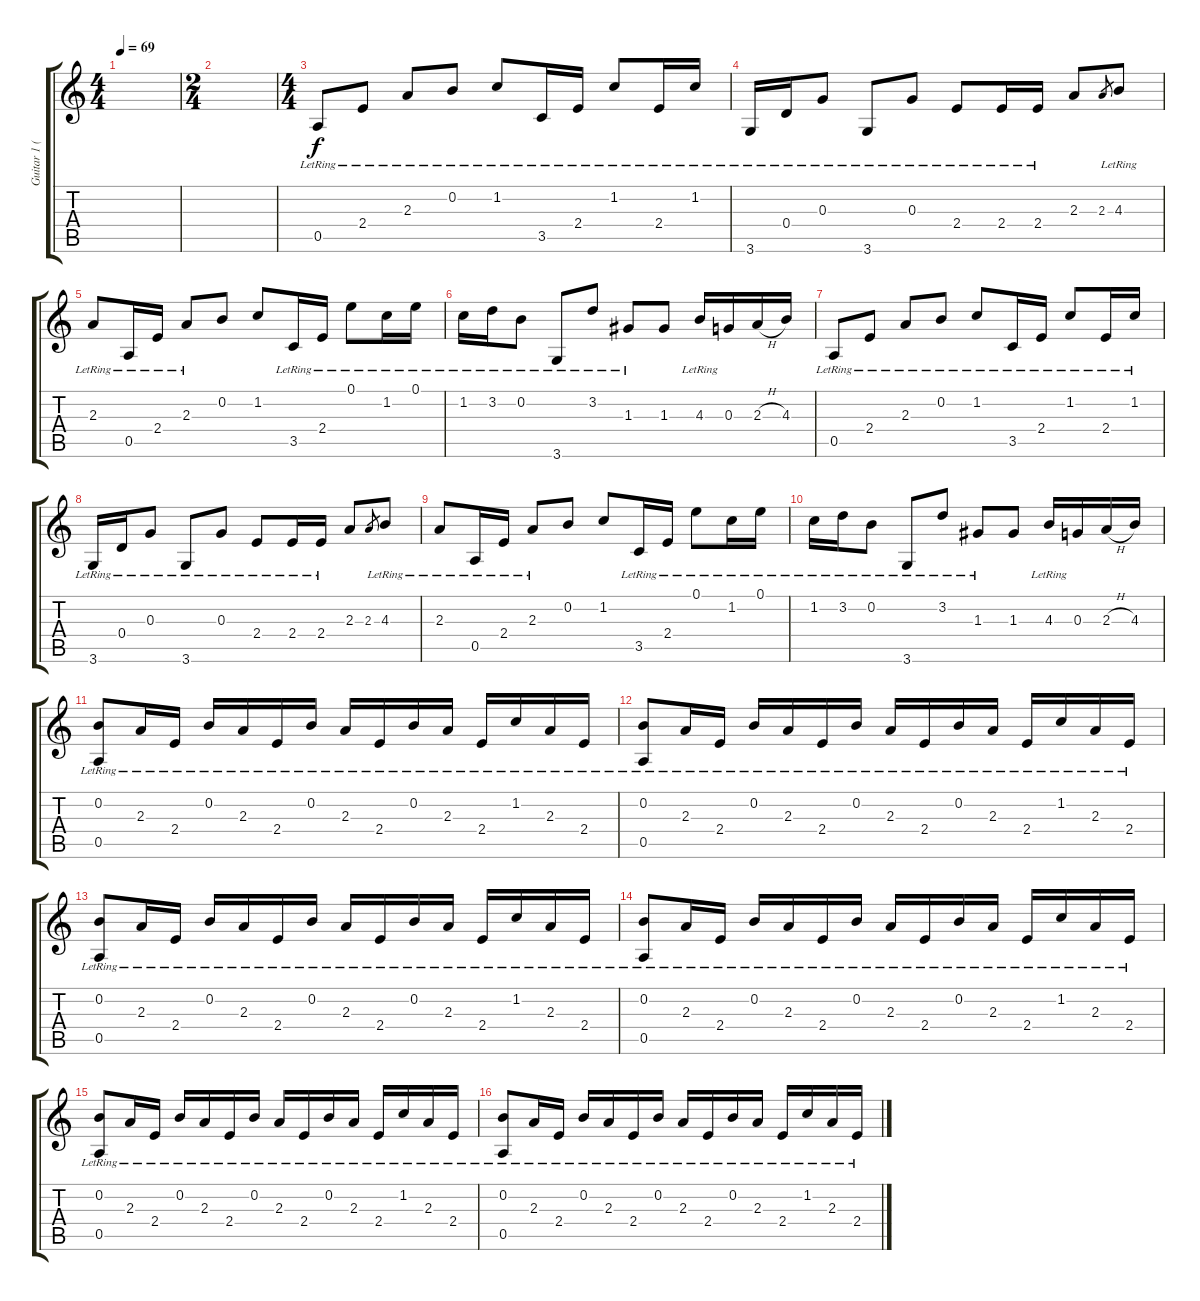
\track ("Guitar 1 (Acoustic)" "Guitar 1 (") {instrument acousticguitarnylon}
\staff {score tabs}
\tuning (E4 B3 G3 D3 A2 E2) {hide}
\ts (4 4)
\tempo 69
\clef g2
\ks c
|
\ts (2 4)
|
\ts (4 4)
0.5{lr}.8 2.4{lr}.8 2.3{lr}.8 0.2{lr}.8 1.2{lr}.8 3.5{lr}.16 2.4{lr}.16 1.2{lr}.8 2.4{lr}.16 1.2{lr}.16 |
3.6{lr}.16 0.4{lr}.16 0.3{lr}.8 3.6{lr}.8 0.3{lr}.8 2.4{lr}.8 2.4{lr}.16 2.4{lr}.16 2.3.8 2.3.8{gr} 4.3{lr}.8 |
2.3{lr}.8 0.5{lr}.16 2.4{lr}.16 2.3{lr}.8 0.2.8 1.2.8 3.5{lr}.16 2.4{lr}.16 0.1{lr}.8 1.2{lr}.16 0.1{lr}.16 |
1.2{lr}.16 3.2{lr}.16 0.2{lr}.8 3.6{lr}.8 3.2{lr}.8 1.3{lr}.8 1.3.8 4.3{lr}.16 0.3.16 2.3{h}.16 4.3.16 |
0.5{lr}.8 2.4{lr}.8 2.3{lr}.8 0.2{lr}.8 1.2{lr}.8 3.5{lr}.16 2.4{lr}.16 1.2{lr}.8 2.4{lr}.16 1.2{lr}.16 |
3.6{lr}.16 0.4{lr}.16 0.3{lr}.8 3.6{lr}.8 0.3{lr}.8 2.4{lr}.8 2.4{lr}.16 2.4{lr}.16 2.3.8 2.3.8{gr} 4.3{lr}.8 |
2.3{lr}.8 0.5{lr}.16 2.4{lr}.16 2.3{lr}.8 0.2.8 1.2.8 3.5{lr}.16 2.4{lr}.16 0.1{lr}.8 1.2{lr}.16 0.1{lr}.16 |
1.2{lr}.16 3.2{lr}.16 0.2{lr}.8 3.6{lr}.8 3.2{lr}.8 1.3{lr}.8 1.3.8 4.3{lr}.16 0.3.16 2.3{h}.16 4.3.16 |
(0.2{lr} 0.5{lr}).8 2.3{lr}.16 2.4{lr}.16 0.2{lr}.16 2.3{lr}.16 2.4{lr}.16 0.2{lr}.16 2.3{lr}.16 2.4{lr}.16 0.2{lr}.16 2.3{lr}.16 2.4{lr}.16 1.2{lr}.16 2.3{lr}.16 2.4{lr}.16 |
(0.2{lr} 0.5{lr}).8 2.3{lr}.16 2.4{lr}.16 0.2{lr}.16 2.3{lr}.16 2.4{lr}.16 0.2{lr}.16 2.3{lr}.16 2.4{lr}.16 0.2{lr}.16 2.3{lr}.16 2.4{lr}.16 1.2{lr}.16 2.3{lr}.16 2.4{lr}.16 |
(0.2{lr} 0.5{lr}).8 2.3{lr}.16 2.4{lr}.16 0.2{lr}.16 2.3{lr}.16 2.4{lr}.16 0.2{lr}.16 2.3{lr}.16 2.4{lr}.16 0.2{lr}.16 2.3{lr}.16 2.4{lr}.16 1.2{lr}.16 2.3{lr}.16 2.4{lr}.16 |
(0.2{lr} 0.5{lr}).8 2.3{lr}.16 2.4{lr}.16 0.2{lr}.16 2.3{lr}.16 2.4{lr}.16 0.2{lr}.16 2.3{lr}.16 2.4{lr}.16 0.2{lr}.16 2.3{lr}.16 2.4{lr}.16 1.2{lr}.16 2.3{lr}.16 2.4{lr}.16 |
(0.2{lr} 0.5{lr}).8 2.3{lr}.16 2.4{lr}.16 0.2{lr}.16 2.3{lr}.16 2.4{lr}.16 0.2{lr}.16 2.3{lr}.16 2.4{lr}.16 0.2{lr}.16 2.3{lr}.16 2.4{lr}.16 1.2{lr}.16 2.3{lr}.16 2.4{lr}.16 |
(0.2{lr} 0.5{lr}).8 2.3{lr}.16 2.4{lr}.16 0.2{lr}.16 2.3{lr}.16 2.4{lr}.16 0.2{lr}.16 2.3{lr}.16 2.4{lr}.16 0.2{lr}.16 2.3{lr}.16 2.4{lr}.16 1.2{lr}.16 2.3{lr}.16 2.4{lr}.16
